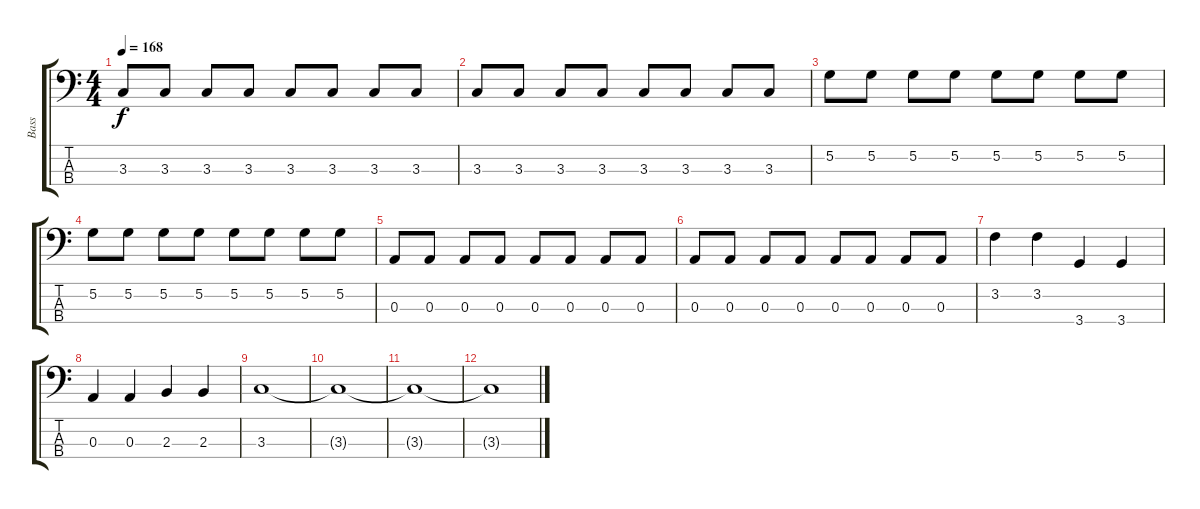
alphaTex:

\track ("Bass" "Bass") {instrument electricbassfinger}
\staff {score tabs}
\tuning (G2 D2 A1 E1) {hide}
\ts (4 4)
\tempo 168
\clef f4
\ks c
3.3.8{dy f} 3.3.8 3.3.8 3.3.8 3.3.8 3.3.8 3.3.8 3.3.8 |
3.3.8 3.3.8 3.3.8 3.3.8 3.3.8 3.3.8 3.3.8 3.3.8 |
5.2.8 5.2.8 5.2.8 5.2.8 5.2.8 5.2.8 5.2.8 5.2.8 |
5.2.8 5.2.8 5.2.8 5.2.8 5.2.8 5.2.8 5.2.8 5.2.8 |
0.3.8 0.3.8 0.3.8 0.3.8 0.3.8 0.3.8 0.3.8 0.3.8 |
0.3.8 0.3.8 0.3.8 0.3.8 0.3.8 0.3.8 0.3.8 0.3.8 |
3.2.4 3.2.4 3.4.4 3.4.4 |
0.3.4 0.3.4 2.3.4 2.3.4 |
3.3.1 |
3.3{t}.1 |
3.3{t}.1 |
3.3{t}.1
